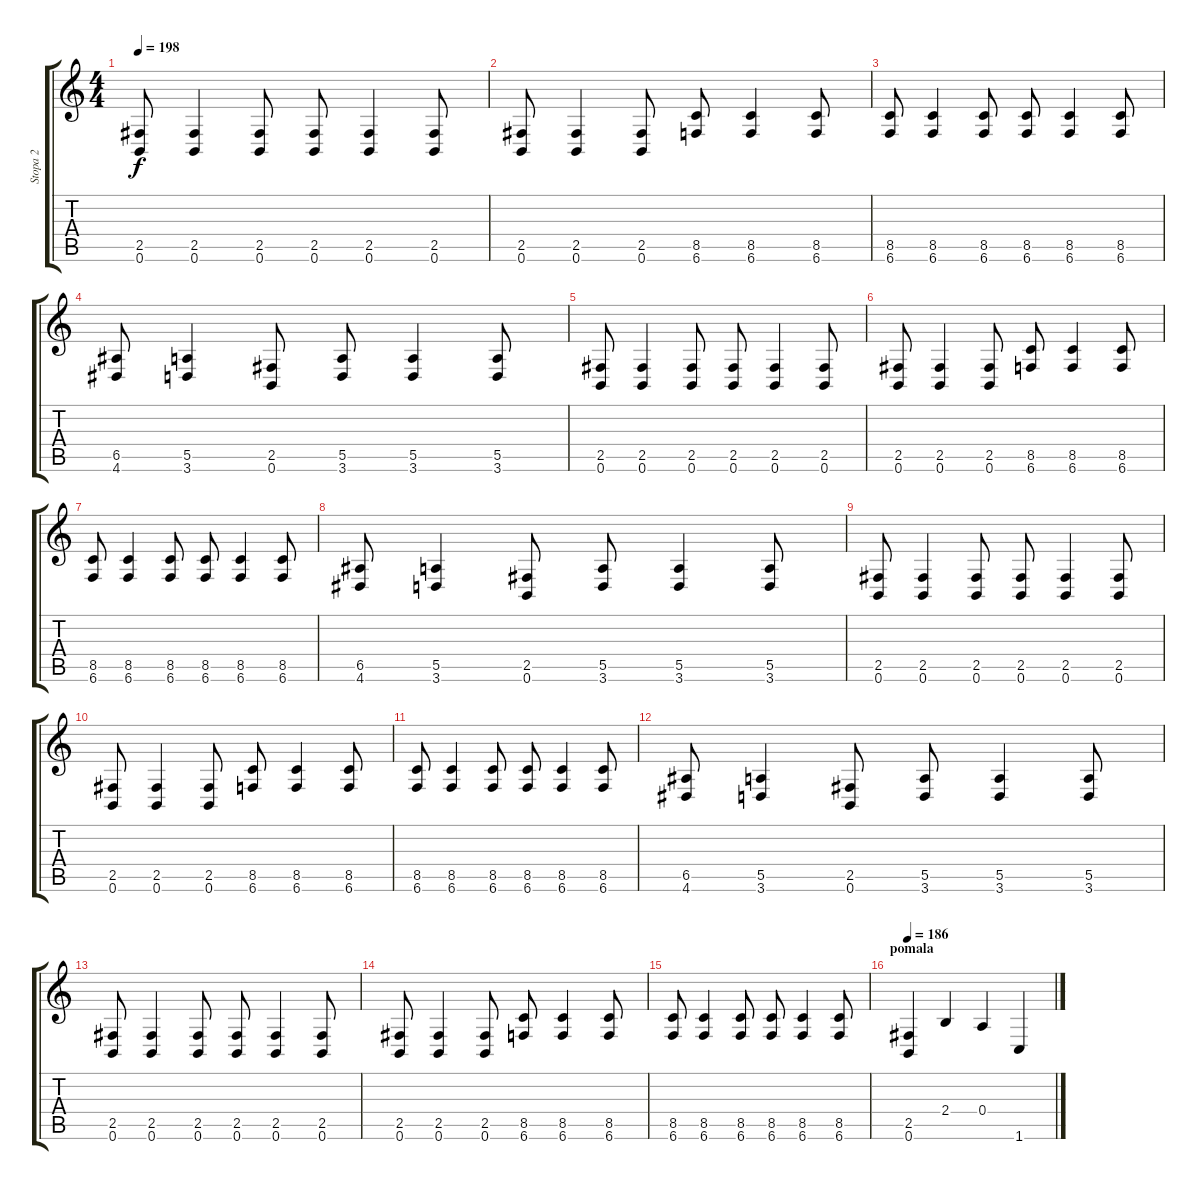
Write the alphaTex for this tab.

\track ("Stopa 2" "Stopa 2") {instrument distortionguitar}
\staff {score tabs}
\tuning (B3 Gb3 D3 A2 E2 B1) {hide}
\ts (4 4)
\tempo 198
\clef g2
\ks c
(2.5 0.6).8{dy f} (2.5 0.6).4 (2.5 0.6).8 (2.5 0.6).8 (2.5 0.6).4 (2.5 0.6).8 |
(2.5 0.6).8 (2.5 0.6).4 (2.5 0.6).8 (8.5 6.6).8 (8.5 6.6).4 (8.5 6.6).8 |
(8.5 6.6).8 (8.5 6.6).4 (8.5 6.6).8 (8.5 6.6).8 (8.5 6.6).4 (8.5 6.6).8 |
(6.5 4.6).8 (5.5 3.6).4 (2.5 0.6).8 (5.5 3.6).8 (5.5 3.6).4 (5.5 3.6).8 |
(2.5 0.6).8 (2.5 0.6).4 (2.5 0.6).8 (2.5 0.6).8 (2.5 0.6).4 (2.5 0.6).8 |
(2.5 0.6).8 (2.5 0.6).4 (2.5 0.6).8 (8.5 6.6).8 (8.5 6.6).4 (8.5 6.6).8 |
(8.5 6.6).8 (8.5 6.6).4 (8.5 6.6).8 (8.5 6.6).8 (8.5 6.6).4 (8.5 6.6).8 |
(6.5 4.6).8 (5.5 3.6).4 (2.5 0.6).8 (5.5 3.6).8 (5.5 3.6).4 (5.5 3.6).8 |
(2.5 0.6).8 (2.5 0.6).4 (2.5 0.6).8 (2.5 0.6).8 (2.5 0.6).4 (2.5 0.6).8 |
(2.5 0.6).8 (2.5 0.6).4 (2.5 0.6).8 (8.5 6.6).8 (8.5 6.6).4 (8.5 6.6).8 |
(8.5 6.6).8 (8.5 6.6).4 (8.5 6.6).8 (8.5 6.6).8 (8.5 6.6).4 (8.5 6.6).8 |
(6.5 4.6).8 (5.5 3.6).4 (2.5 0.6).8 (5.5 3.6).8 (5.5 3.6).4 (5.5 3.6).8 |
(2.5 0.6).8 (2.5 0.6).4 (2.5 0.6).8 (2.5 0.6).8 (2.5 0.6).4 (2.5 0.6).8 |
(2.5 0.6).8 (2.5 0.6).4 (2.5 0.6).8 (8.5 6.6).8 (8.5 6.6).4 (8.5 6.6).8 |
(8.5 6.6).8 (8.5 6.6).4 (8.5 6.6).8 (8.5 6.6).8 (8.5 6.6).4 (8.5 6.6).8 |
\section ("" "pomala")
\tempo 186
(2.5 0.6).4 2.4.4 0.4.4 1.6.4
